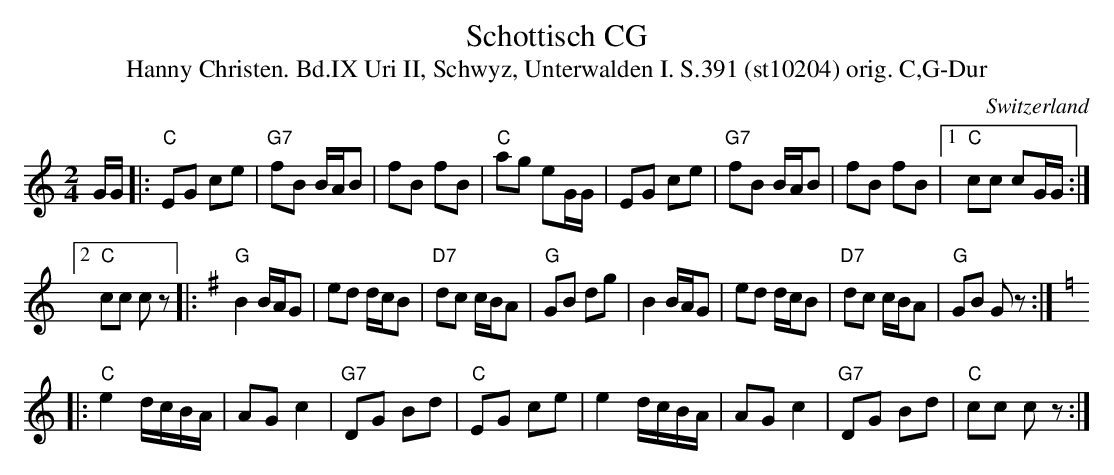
X:1
T: Schottisch CG
T:Hanny Christen. Bd.IX Uri II, Schwyz, Unterwalden I. S.391 (st10204) orig. C,G-Dur
M:2/4
L:1/8
O:Switzerland
K:C major
G/G/ |: "C"EG ce | "G7"fB B/A/B | fB fB | "C"ag eG/G/ | EG ce | "G7"fB B/A/B | fB fB |1 "C"cc cG/G/ :|2
"C"cc c z |: [K:G] "G"B2 B/A/G | ed d/c/B | "D7"dc c/B/A | "G"GB dg | B2 B/A/G | ed d/c/B |  "D7"dc c/B/A | "G"GB G z :| [K:C]
|: "C"e2 d/c/B/A/ |  AG c2 | "G7"DG Bd | "C"EG ce | e2 d/c/B/A/ | AG c2 | "G7"DG Bd | "C"cc c z :|
